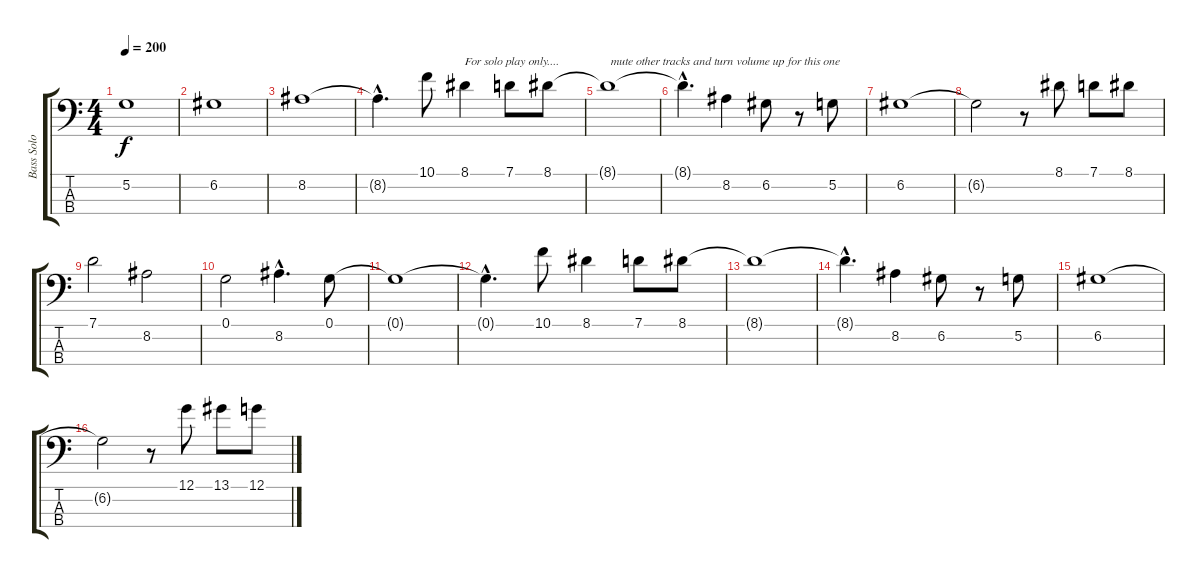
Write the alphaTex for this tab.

\track ("Bass Solo Version" "Bass Solo ") {instrument fretlessbass}
\staff {score tabs}
\tuning (G2 D2 A1 E1) {hide}
\ts (4 4)
\tempo 200
\clef f4
\ks c
5.2.1{dy f instrument fretlessbass} |
6.2.1 |
8.2.1 |
8.2{hac t}.4{d} 10.1.8 8.1.4{txt "For solo play only...."} 7.1.8 8.1.8 |
8.1{t}.1{txt " mute other tracks and turn volume up for this one"} |
8.1{hac t}.4{d} 8.2.4 6.2.8 r.8 5.2.8 |
6.2.1 |
6.2{t}.2 r.8 8.1.8 7.1.8 8.1.8 |
7.1.2 8.2.2 |
0.1.2 8.2{hac}.4{d} 0.1.8 |
0.1{t}.1 |
0.1{hac t}.4{d} 10.1.8 8.1.4 7.1.8 8.1.8 |
8.1{t}.1 |
8.1{hac t}.4{d} 8.2.4 6.2.8 r.8 5.2.8 |
6.2.1 |
6.2{t}.2 r.8 12.1.8 13.1.8 12.1.8
